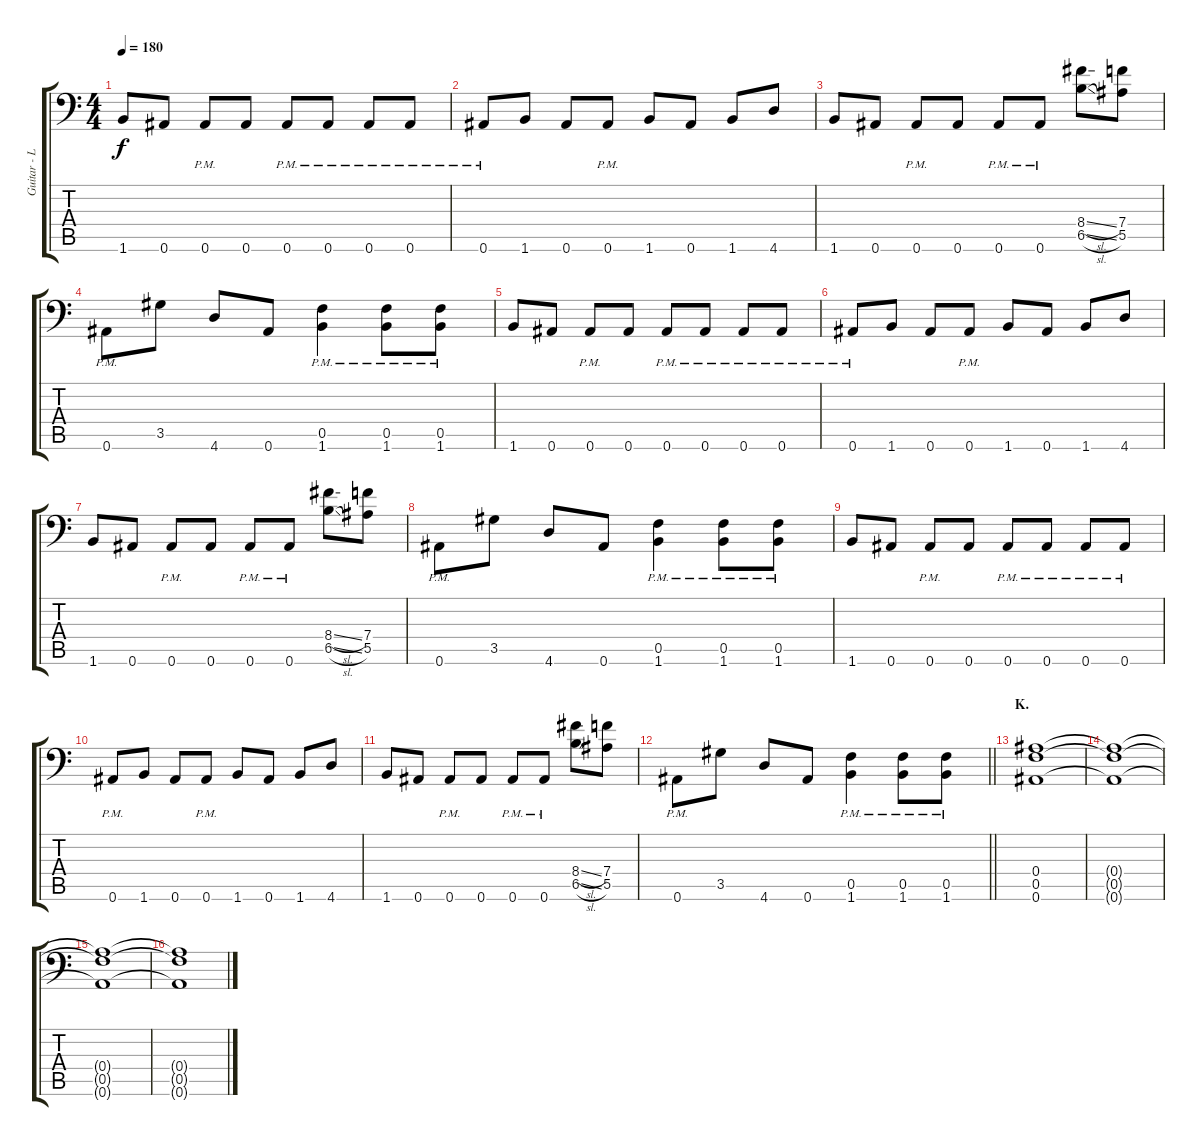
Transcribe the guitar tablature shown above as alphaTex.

\track ("Guitar - Left" "Guitar - L") {instrument distortionguitar}
\staff {score tabs}
\tuning (C4 G3 Eb3 Bb2 F2 Bb1) {hide}
\ts (4 4)
\tempo 180
\clef f4
\ks c
1.6.8{dy f} 0.6.8 0.6{pm}.8 0.6.8 0.6{pm}.8 0.6{pm}.8 0.6{pm}.8 0.6{pm}.8 |
0.6{pm}.8 1.6.8 0.6.8 0.6{pm}.8 1.6.8 0.6.8 1.6.8 4.6.8 |
1.6.8 0.6.8 0.6{pm}.8 0.6.8 0.6{pm}.8 0.6{pm}.8 (8.4{sl} 6.5{sl}).8 (7.4 5.5).8 |
0.6{pm}.8 3.5.8 4.6.8 0.6.8 (0.5{pm} 1.6{pm}).4 (0.5{pm} 1.6{pm}).8 (0.5{pm} 1.6{pm}).8 |
1.6.8 0.6.8 0.6{pm}.8 0.6.8 0.6{pm}.8 0.6{pm}.8 0.6{pm}.8 0.6{pm}.8 |
0.6{pm}.8 1.6.8 0.6.8 0.6{pm}.8 1.6.8 0.6.8 1.6.8 4.6.8 |
1.6.8 0.6.8 0.6{pm}.8 0.6.8 0.6{pm}.8 0.6{pm}.8 (8.4{sl} 6.5{sl}).8 (7.4 5.5).8 |
0.6{pm}.8 3.5.8 4.6.8 0.6.8 (0.5{pm} 1.6{pm}).4 (0.5{pm} 1.6{pm}).8 (0.5{pm} 1.6{pm}).8 |
1.6.8 0.6.8 0.6{pm}.8 0.6.8 0.6{pm}.8 0.6{pm}.8 0.6{pm}.8 0.6{pm}.8 |
0.6{pm}.8 1.6.8 0.6.8 0.6{pm}.8 1.6.8 0.6.8 1.6.8 4.6.8 |
1.6.8 0.6.8 0.6{pm}.8 0.6.8 0.6{pm}.8 0.6{pm}.8 (8.4{sl} 6.5{sl}).8 (7.4 5.5).8 |
\barLineRight lightlight
0.6{pm}.8 3.5.8 4.6.8 0.6.8 (0.5{pm} 1.6{pm}).4 (0.5{pm} 1.6{pm}).8 (0.5{pm} 1.6{pm}).8 |
\section ("" "K.")
(0.4 0.5 0.6).1 |
(0.4{t} 0.5{t} 0.6{t}).1 |
(0.4{t} 0.5{t} 0.6{t}).1 |
(0.4{t} 0.5{t} 0.6{t}).1
